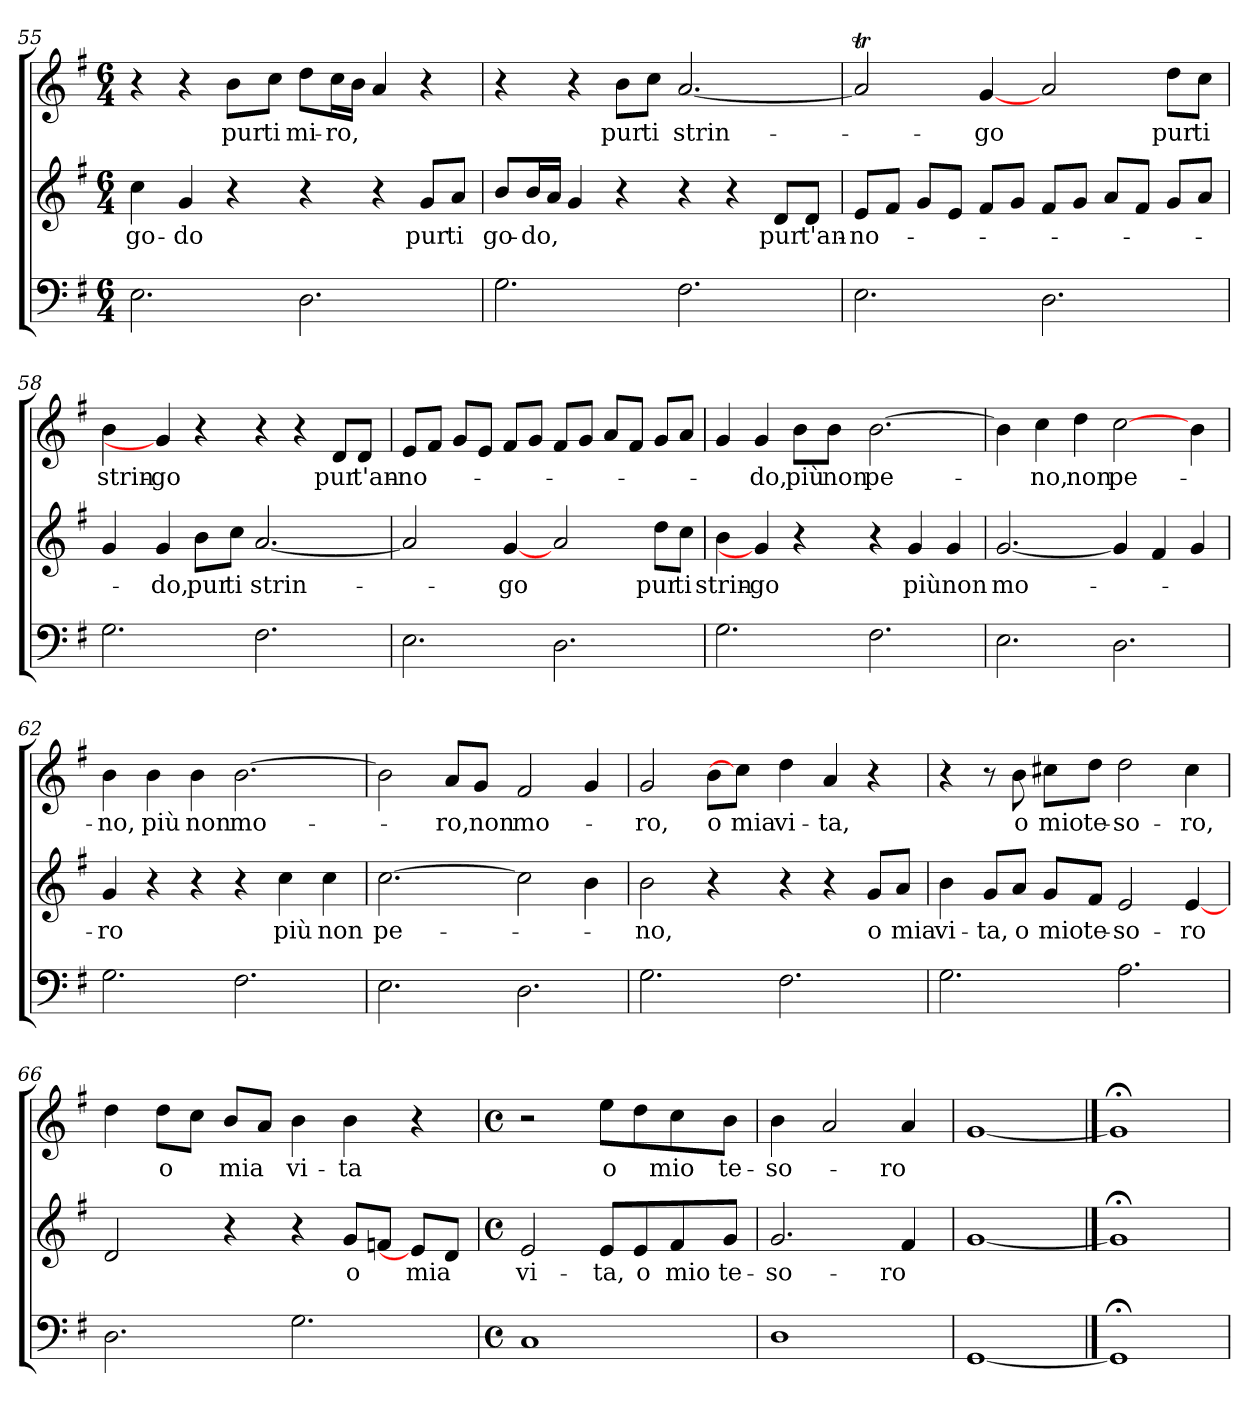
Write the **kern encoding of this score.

**kern	**kern	**text	**kern	**text
*part3	*part2	*part2	*part1	*part1
*staff3	*staff2	*staff2	*staff1	*staff1
!!LO:PB:g=z
*clefF4	*clefG2	*	*clefG2	*
*k[f#]	*k[f#]	*	*k[f#]	*
*G:	*G:	*	*G:	*
*M6/4	*M6/4	*	*M6/4	*
=55	=55	=55	=55	=55
!	!	!LO:LY:b	!	!
2.E\	4cc\	go-	4r	.
!	!	!LO:LY:b	!	!
.	4g/	-do	4r	.
!	!	!	!	!LO:LY:b
.	4r	.	8b\L	pur
!	!	!	!	!LO:LY:b
.	.	.	8cc\J	ti
!	!	!	!	!LO:LY:b
2.D\	4r	.	8dd\L	mi-
!	!	!	!	!LO:LY:b
.	.	.	16cc\L	-ro,
.	.	.	16b\JJ	.
.	4r	.	4a/	.
!	!	!LO:LY:b	!	!
.	8g/L	pur	4r	.
!	!	!LO:LY:b	!	!
.	8a/J	ti	.	.
=56	=56	=56	=56	=56
!	!	!LO:LY:b	!	!
2.G\	8b/L	go-	4r	.
!	!	!LO:LY:b	!	!
.	16b/L	-do,	.	.
.	16a/JJ	.	.	.
.	4g/	.	4r	.
!	!	!	!	!LO:LY:b
.	4r	.	8b\L	pur
!	!	!	!	!LO:LY:b
.	.	.	8cc\J	ti
!	!	!	!	!LO:LY:b
2.F#\	4r	.	[2.a/	strin-
.	4r	.	.	.
!	!	!LO:LY:b	!	!
.	8d/L	pur	.	.
!	!	!LO:LY:b	!	!
.	8d/J	t'an-	.	.
=57	=57	=57	=57	=57
!	!	!LO:LY:b	!	!
2.E\	8e/L	-no-	2aT/]	.
.	8f#/J	.	.	.
.	8g/L	.	.	.
.	8e/J	.	.	.
!	!	!	!	!LO:LY:b
.	8f#/L	.	[4g/	-go
.	8g/J	.	.	.
2.D\	8f#/L	.	2a/	.
.	8g/J	.	.	.
.	8a/L	.	.	.
.	8f#/J	.	.	.
!	!	!	!	!LO:LY:b
.	8g/L	.	8dd\L	pur
!	!	!	!	!LO:LY:b
.	8a/J	.	8cc\J	ti
!!LO:LB:g=z
=58	=58	=58	=58	=58
!	!	!	!	!LO:LY:b
2.G\	4g/	.	4b\	strin-
!	!	!LO:LY:b	!	!LO:LY:b
.	4g/	-do,	4g/]	-go
!	!	!LO:LY:b	!	!
.	8b\L	pur	4r	.
!	!	!LO:LY:b	!	!
.	8cc\J	ti	.	.
!	!	!LO:LY:b	!	!
2.F#\	[2.a/	strin-	4r	.
.	.	.	4r	.
!	!	!	!	!LO:LY:b
.	.	.	8d/L	pur
!	!	!	!	!LO:LY:b
.	.	.	8d/J	t'an-
=59	=59	=59	=59	=59
!	!	!	!	!LO:LY:b
2.E\	2a/]	.	8e/L	-no-
.	.	.	8f#/J	.
.	.	.	8g/L	.
.	.	.	8e/J	.
!	!	!LO:LY:b	!	!
.	[4g/	-go	8f#/L	.
.	.	.	8g/J	.
2.D\	2a/	.	8f#/L	.
.	.	.	8g/J	.
.	.	.	8a/L	.
.	.	.	8f#/J	.
!	!	!LO:LY:b	!	!
.	8dd\L	pur	8g/L	.
!	!	!LO:LY:b	!	!
.	8cc\J	ti	8a/J	.
=60	=60	=60	=60	=60
!	!	!LO:LY:b	!	!
2.G\	4b\	strin-	4g/	.
!	!	!LO:LY:b	!	!LO:LY:b
.	4g/]	-go	4g/	-do,
!	!	!	!	!LO:LY:b
.	4r	.	8b\L	più
!	!	!	!	!LO:LY:b
.	.	.	8b\J	non
!	!	!	!	!LO:LY:b
2.F#\	4r	.	[2.b\	pe-
!	!	!LO:LY:b	!	!
.	4g/	più	.	.
!	!	!LO:LY:b	!	!
.	4g/	non	.	.
!!LO:LB:g=z
=61	=61	=61	=61	=61
!	!	!LO:LY:b	!	!
2.E\	[2.g/	mo-	4b\]	.
!	!	!	!	!LO:LY:b
.	.	.	4cc\	-no,
!	!	!	!	!LO:LY:b
.	.	.	4dd\	non
!	!	!	!	!LO:LY:b
2.D\	4g/]	.	[2cc\	pe-
.	4f#/	.	.	.
.	4g/	.	4b\	.
=62	=62	=62	=62	=62
!	!	!LO:LY:b	!	!LO:LY:b
2.G\	4g/	-ro	4b\	-no,
!	!	!	!	!LO:LY:b
.	4r	.	4b\	più
!	!	!	!	!LO:LY:b
.	4r	.	4b\	non
!	!	!	!	!LO:LY:b
2.F#\	4r	.	[2.b\	mo-
!	!	!LO:LY:b	!	!
.	4cc\	più	.	.
!	!	!LO:LY:b	!	!
.	4cc\	non	.	.
=63	=63	=63	=63	=63
!	!	!LO:LY:b	!	!
2.E\	[2.cc\	pe-	2b\]	.
!	!	!	!	!LO:LY:b
.	.	.	8a/L	-ro,
!	!	!	!	!LO:LY:b
.	.	.	8g/J	non
!	!	!	!	!LO:LY:b
2.D\	2cc\]	.	2f#/	mo-
.	4b\	.	4g/	.
=64	=64	=64	=64	=64
!	!	!LO:LY:b	!	!LO:LY:b
2.G\	2b\	-no,	2g/	-ro,
!	!	!	!	!LO:LY:b
.	4r	.	8b\L	o
!	!	!	!	!LO:LY:b
.	.	.	8cc\J]	mia
!	!	!	!	!LO:LY:b
2.F#\	4r	.	4dd\	vi-
!	!	!	!	!LO:LY:b
.	4r	.	4a/	-ta,
!	!	!LO:LY:b	!	!
.	8g/L	o	4r	.
!	!	!LO:LY:b	!	!
.	8a/J	mia	.	.
!!LO:LB:g=z
=65	=65	=65	=65	=65
!	!	!LO:LY:b	!	!
2.G\	4b\	vi-	4r	.
!	!	!LO:LY:b	!	!
.	8g/L	-ta,	8r	.
!	!	!LO:LY:b	!	!LO:LY:b
.	8a/J	o	8b\	o
!	!	!LO:LY:b	!	!LO:LY:b
.	8g/L	mio	8cc#X\L	mio
!	!	!LO:LY:b	!	!LO:LY:b
.	8f#/J	te-	8dd\J	te-
!	!	!LO:LY:b	!	!LO:LY:b
2.A\	2e/	-so-	2dd\	-so-
!	!	!LO:LY:b	!	!LO:LY:b
.	[4e/	-ro	4cc#\	-ro,
=66	=66	=66	=66	=66
2.D\	2d/	.	4dd\	.
!	!	!	!	!LO:LY:b
.	.	.	8dd\L	o
.	.	.	8cc\J	.
!	!	!	!	!LO:LY:b
.	4r	.	8b/L	mia
.	.	.	8a/J	.
!	!	!	!	!LO:LY:b
2.G\	4r	.	4b\	vi-
!	!	!LO:LY:b	!	!LO:LY:b
.	8g/L	o	4b\	-ta
.	8fn/J	.	.	.
!	!	!LO:LY:b	!	!
.	8e/L]	mia	4r	.
.	8d/J	.	.	.
=67	=67	=67	=67	=67
*M4/4	*M4/4	*	*M4/4	*
*met(c)	*met(c)	*	*met(c)	*
!	!	!LO:LY:b	!	!
1C	2e/	vi-	2r	.
!	!	!LO:LY:b	!	!LO:LY:b
.	8e/L	-ta,	8ee\L	o
!	!	!LO:LY:b	!	!
.	8e/	o	8dd\	.
!	!	!LO:LY:b	!	!LO:LY:b
.	8f#/	mio	8cc\	mio
!	!	!LO:LY:b	!	!LO:LY:b
.	8g/J	te-	8b\J	te-
=68	=68	=68	=68	=68
!	!	!LO:LY:b	!	!LO:LY:b
1D	2.g/	-so-	4b\	-so-
.	.	.	2a/	.
!	!	!LO:LY:b	!	!LO:LY:b
.	4f#/	-ro	4a/	-ro
=69	=69	=69	=69	=69
!	!	!LO:LY:b	!	!LO:LY:b
[1GG	[1g	.	[1g	.
==70	==70	==70	==70	==70
1GG;<]	1g;<]	.	1g;<]	.
=	=	=	=	=
*-	*-	*-	*-	*-
